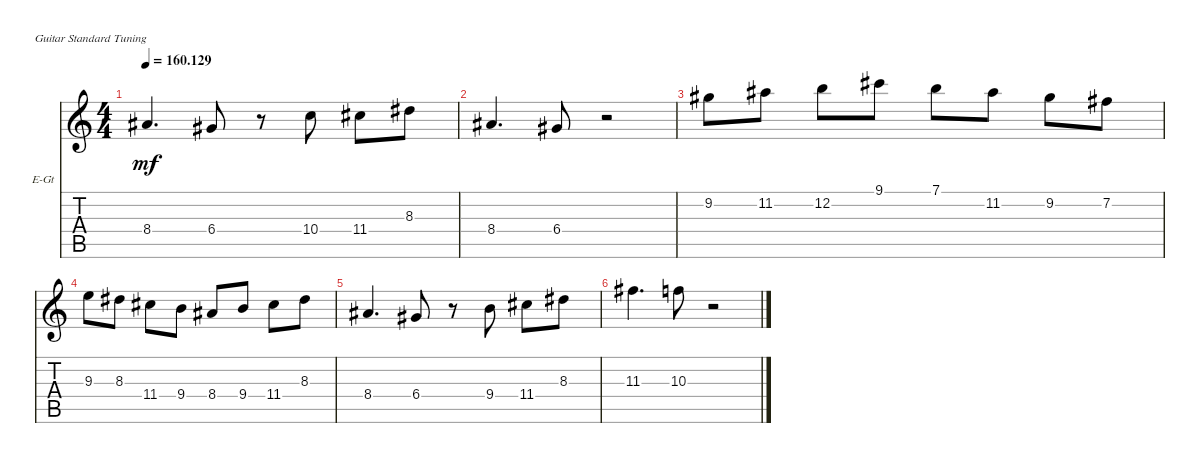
\defaultSystemsLayout 4
\bracketExtendMode nobrackets
\firstSystemTrackNameOrientation horizontal
\otherSystemsTrackNameOrientation horizontal
\track ("Electric Guitar" "E-Gt") {instrument electricguitarclean}
\staff {score tabs}
\tuning (E4 B3 G3 D3 A2 E2)
\ts (4 4)
\tempo
160.129
\accidentals auto
\clef g2
\ottava regular
\simile none
\scale
0.333333
\ks c
8.4.4{d dy mf} 6.4.8 r.8 10.4.8 11.4.8 8.3.8 |
\scale
0.333333 8.4.4{d} 6.4.8 r.2 |
\scale
0.333333 9.2.8 11.2.8 12.2.8 9.1.8 7.1.8 11.2.8 9.2.8 7.2.8 |
\scale
0.333333 9.3.8 8.3.8 11.4.8 9.4.8 8.4.8 9.4.8 11.4.8 8.3.8 |
\scale
0.333333 8.4.4{d} 6.4.8 r.8 9.4.8 11.4.8 8.3.8 |
11.3.4{d} 10.3.8 r.2
